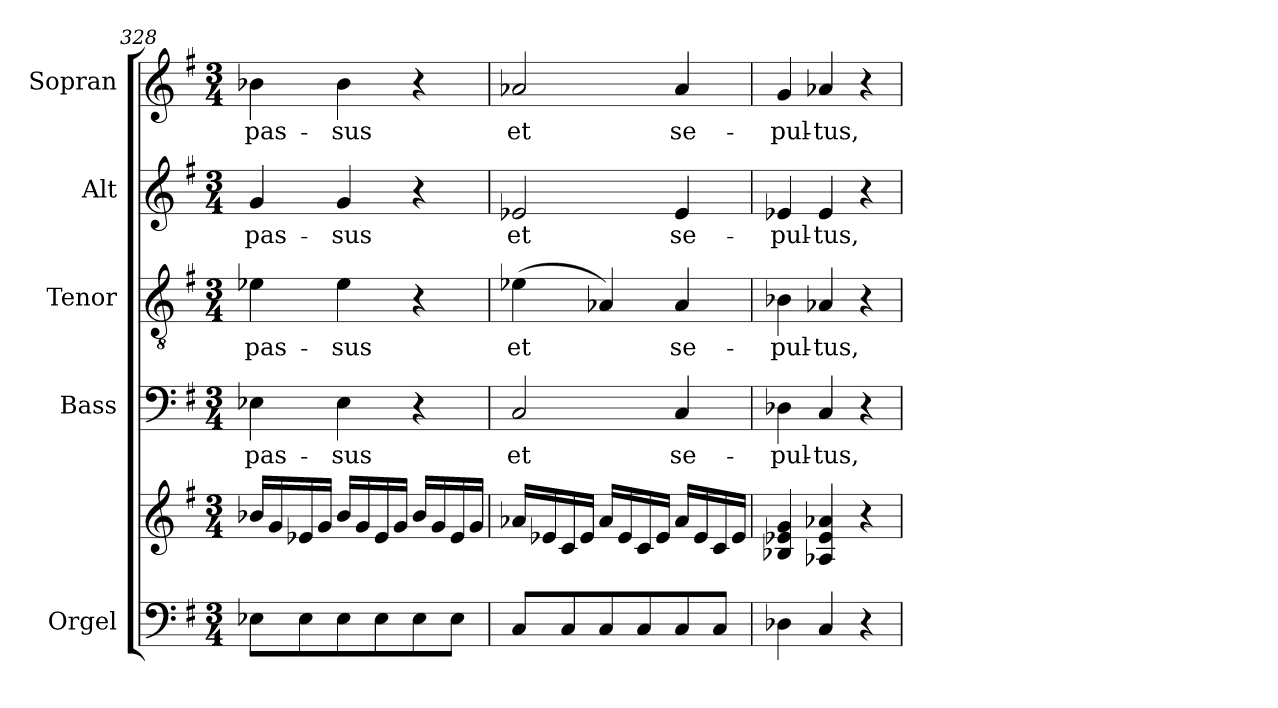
**kern	**kern	**kern	**text	**kern	**text	**kern	**text	**kern	**text
*part5	*part5	*part4	*part4	*part3	*part3	*part2	*part2	*part1	*part1
*staff6	*staff5	*staff4	*staff4	*staff3	*staff3	*staff2	*staff2	*staff1	*staff1
*I"Orgel	*	*I"Bass	*	*I"Tenor	*	*I"Alt	*	*I"Sopran	*
*I'Org.	*	*I'B	*	*I'T	*	*I'A	*	*I'S	*
*clefF4	*clefG2	*clefF4	*	*clefGv2	*	*clefG2	*	*clefG2	*
*k[f#]	*k[f#]	*k[f#]	*	*k[f#]	*	*k[f#]	*	*k[f#]	*
*G:	*G:	*G:	*	*G:	*	*G:	*	*G:	*
*M3/4	*M3/4	*M3/4	*	*M3/4	*	*M3/4	*	*M3/4	*
=328	=328	=328	=328	=328	=328	=328	=328	=328	=328
!	!	!	!LO:LY:b	!	!LO:LY:b	!	!LO:LY:b	!	!LO:LY:b
8E-X\L	16b-X/LL	4E-X\	pas-	4e-X\	pas-	4g/	pas-	4b-X\	pas-
.	16g/	.	.	.	.	.	.	.	.
8E-\	16e-X/	.	.	.	.	.	.	.	.
.	16g/JJ	.	.	.	.	.	.	.	.
!	!	!	!LO:LY:b	!	!LO:LY:b	!	!LO:LY:b	!	!LO:LY:b
8E-\	16b-/LL	4E-\	-sus	4e-\	-sus	4g/	-sus	4b-\	-sus
.	16g/	.	.	.	.	.	.	.	.
8E-\	16e-/	.	.	.	.	.	.	.	.
.	16g/JJ	.	.	.	.	.	.	.	.
8E-\	16b-/LL	4r	.	4r	.	4r	.	4r	.
.	16g/	.	.	.	.	.	.	.	.
8E-\J	16e-/	.	.	.	.	.	.	.	.
.	16g/JJ	.	.	.	.	.	.	.	.
=329	=329	=329	=329	=329	=329	=329	=329	=329	=329
!	!	!	!LO:LY:b	!	!LO:LY:b	!	!LO:LY:b	!	!LO:LY:b
8C/L	16a-X/LL	2C/	et	(>4e-X\	et	2e-X/	et	2a-X/	et
.	16e-X/	.	.	.	.	.	.	.	.
8C/	16c/	.	.	.	.	.	.	.	.
.	16e-/JJ	.	.	.	.	.	.	.	.
8C/	16a-/LL	.	.	4A-X/)	.	.	.	.	.
.	16e-/	.	.	.	.	.	.	.	.
8C/	16c/	.	.	.	.	.	.	.	.
.	16e-/JJ	.	.	.	.	.	.	.	.
!	!	!	!LO:LY:b	!	!LO:LY:b	!	!LO:LY:b	!	!LO:LY:b
8C/	16a-/LL	4C/	se-	4A-/	se-	4e-/	se-	4a-/	se-
.	16e-/	.	.	.	.	.	.	.	.
8C/J	16c/	.	.	.	.	.	.	.	.
.	16e-/JJ	.	.	.	.	.	.	.	.
=330	=330	=330	=330	=330	=330	=330	=330	=330	=330
!	!	!	!LO:LY:b	!	!LO:LY:b	!	!LO:LY:b	!	!LO:LY:b
4D-X\	4B-X/ 4e-X/ 4g/	4D-X\	-pul-	4B-X\	-pul-	4e-X/	-pul-	4g/	-pul-
!	!	!	!LO:LY:b	!	!LO:LY:b	!	!LO:LY:b	!	!LO:LY:b
4C/	4A-X/ 4e-/ 4a-X/	4C/	-tus,	4A-X/	-tus,	4e-/	-tus,	4a-X/	-tus,
4r	4r	4r	.	4r	.	4r	.	4r	.
=	=	=	=	=	=	=	=	=	=
*-	*-	*-	*-	*-	*-	*-	*-	*-	*-
